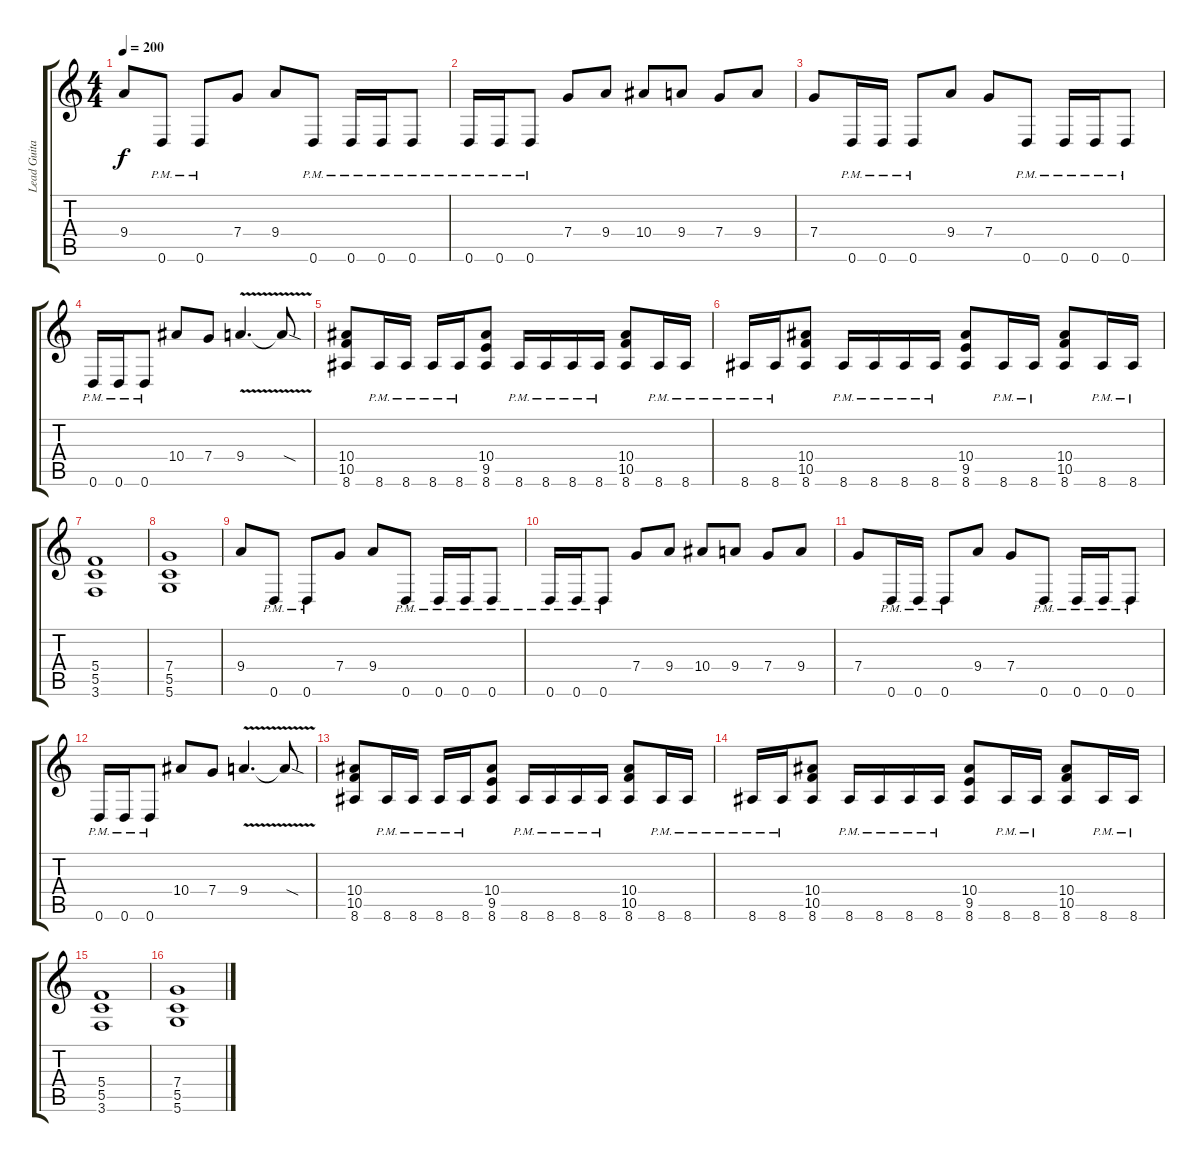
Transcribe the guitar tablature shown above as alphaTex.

\track ("Lead Guitar 1" "Lead Guita") {instrument distortionguitar}
\staff {score tabs}
\tuning (D4 A3 F3 C3 G2 D2) {hide}
\ts (4 4)
\tempo 200
\clef g2
\ks c
9.4.8{dy f} 0.6{pm}.8 0.6{pm}.8 7.4.8 9.4.8 0.6{pm}.8 0.6{pm}.16 0.6{pm}.16 0.6{pm}.8 |
0.6{pm}.16 0.6{pm}.16 0.6{pm}.8 7.4.8 9.4.8 10.4.8 9.4.8 7.4.8 9.4.8 |
7.4.8 0.6{pm}.16 0.6{pm}.16 0.6{pm}.8 9.4.8 7.4.8 0.6{pm}.8 0.6{pm}.16 0.6{pm}.16 0.6{pm}.8 |
0.6{pm}.16 0.6{pm}.16 0.6{pm}.8 10.4.8 7.4.8 9.4{v}.4{d} 9.4{sod t}.8 |
(10.4 10.5 8.6).8 8.6{pm}.16 8.6{pm}.16 8.6{pm}.16 8.6{pm}.16 (10.4 9.5 8.6).8 8.6{pm}.16 8.6{pm}.16 8.6{pm}.16 8.6{pm}.16 (10.4 10.5 8.6).8 8.6{pm}.16 8.6{pm}.16 |
8.6{pm}.16 8.6{pm}.16 (10.4 10.5 8.6).8 8.6{pm}.16 8.6{pm}.16 8.6{pm}.16 8.6{pm}.16 (10.4 9.5 8.6).8 8.6{pm}.16 8.6{pm}.16 (10.4 10.5 8.6).8 8.6{pm}.16 8.6{pm}.16 |
(5.4 5.5 3.6).1 |
(7.4 5.5 5.6).1 |
9.4.8 0.6{pm}.8 0.6{pm}.8 7.4.8 9.4.8 0.6{pm}.8 0.6{pm}.16 0.6{pm}.16 0.6{pm}.8 |
0.6{pm}.16 0.6{pm}.16 0.6{pm}.8 7.4.8 9.4.8 10.4.8 9.4.8 7.4.8 9.4.8 |
7.4.8 0.6{pm}.16 0.6{pm}.16 0.6{pm}.8 9.4.8 7.4.8 0.6{pm}.8 0.6{pm}.16 0.6{pm}.16 0.6{pm}.8 |
0.6{pm}.16 0.6{pm}.16 0.6{pm}.8 10.4.8 7.4.8 9.4{v}.4{d} 9.4{sod t}.8 |
(10.4 10.5 8.6).8 8.6{pm}.16 8.6{pm}.16 8.6{pm}.16 8.6{pm}.16 (10.4 9.5 8.6).8 8.6{pm}.16 8.6{pm}.16 8.6{pm}.16 8.6{pm}.16 (10.4 10.5 8.6).8 8.6{pm}.16 8.6{pm}.16 |
8.6{pm}.16 8.6{pm}.16 (10.4 10.5 8.6).8 8.6{pm}.16 8.6{pm}.16 8.6{pm}.16 8.6{pm}.16 (10.4 9.5 8.6).8 8.6{pm}.16 8.6{pm}.16 (10.4 10.5 8.6).8 8.6{pm}.16 8.6{pm}.16 |
(5.4 5.5 3.6).1 |
(7.4 5.5 5.6).1
